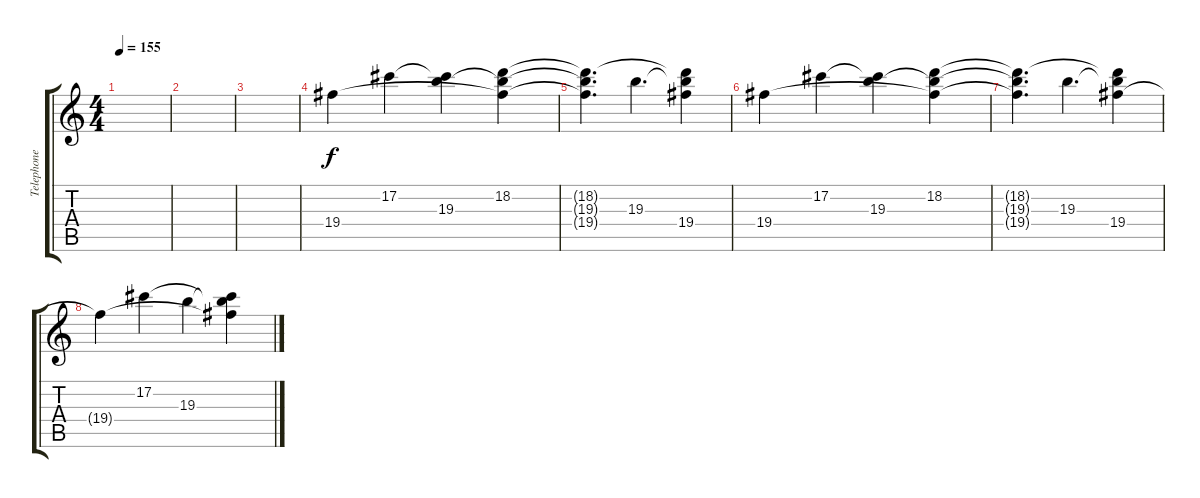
\track ("Telephone Guitar" "Telephone ") {instrument distortionguitar}
\staff {score tabs}
\tuning (Db4 Ab3 E3 B2 Gb2 B1) {hide}
\ts (4 4)
\tempo 155
\clef g2
\ks c
|
|
|
19.4.4{volume 10} 17.2.4 (17.2{t} 19.3).4 (18.2 19.3{t} 19.4{t}).4 |
(18.2{t} 19.3{t} 19.4{t}).4{d} 19.3.4{d} (18.2{t} 19.3{t} 19.4).4 |
19.4.4{volume 10} 17.2.4 (17.2{t} 19.3).4 (18.2 19.3{t} 19.4{t}).4 |
(18.2{t} 19.3{t} 19.4{t}).4{d} 19.3.4{d} (18.2{t} 19.3{t} 19.4).4 |
19.4{t}.4 17.2.4 19.3.4 (17.2{t} 19.3{t} 19.4{t}).4
